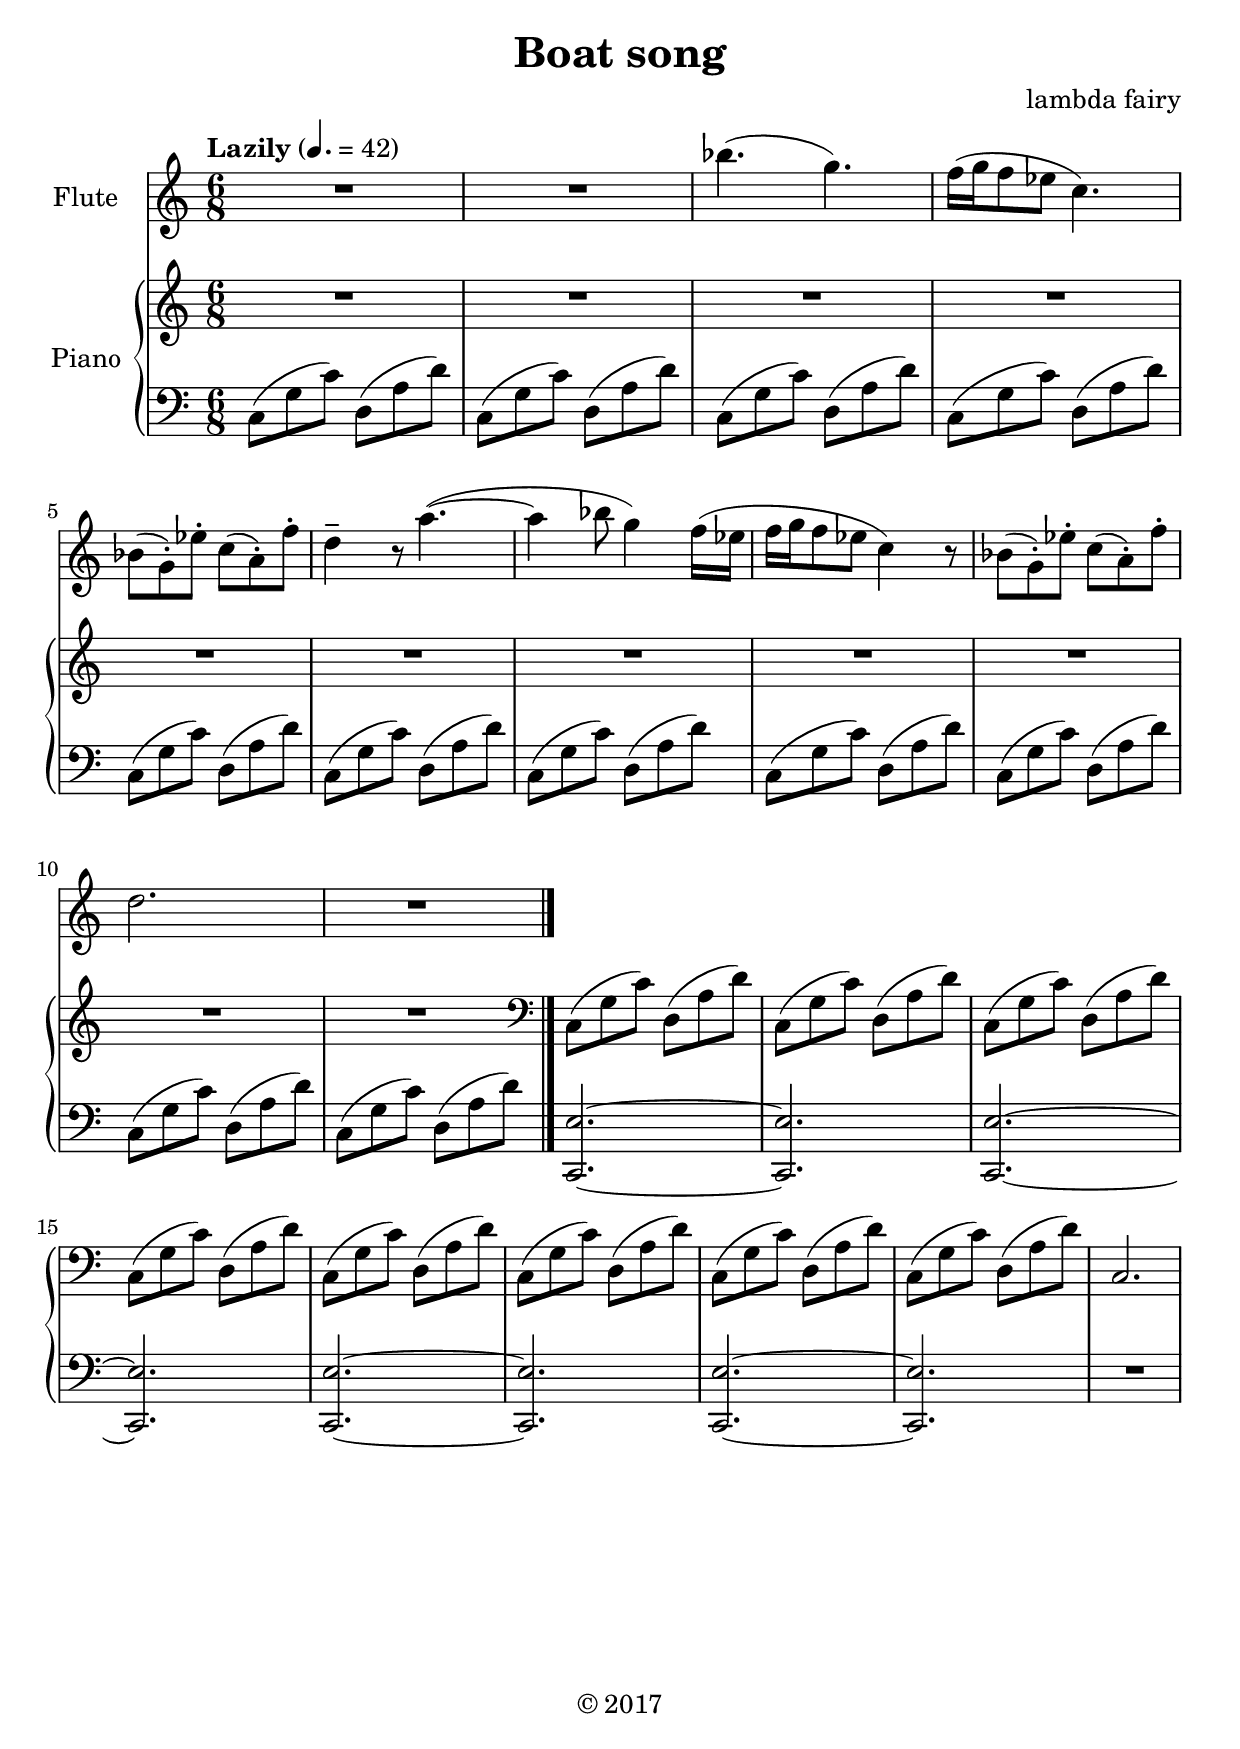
\version "2.18.2"

\include "articulate.ly"
\include "shared.ily"

#(set-global-staff-size 23)

\header {
    title = "Boat song"
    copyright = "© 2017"
    }

flute = \relative c'' {
    \clef treble
    \set Staff.instrumentName = #"Flute"
    \set Staff.midiInstrument = #"flute"
    \tempo "Lazily" 4. = 42
    \time 6/8

    | R2.*2

    | bf'4.( g)
    | f16( g f8 ef c4.)
    | bf8( g-.) ef'-. c( a-.) f'-.
    | d4-- r8 a'4.( ~
    | a4 bf8 g4) f16( ef
    | f g f8 ef c4) r8
    | bf8( g-.) ef'-. c( a-.) f'-.
    | d2.

    | R2.

    \bar "|."
    }

right_hand = \relative c' {
    \clef treble

    | R2.*2

    | R2.*9

    \clef bass

    \repeat unfold 8 { | c,8( g' c) d,( a' d) }
    | c,2.

    }

left_hand = \relative c {
    \clef bass

    | c8( g' c) d,( a' d)
    | c,( g' c) d,( a' d)
    \repeat unfold 9 { | c,( g' c) d,( a' d) }

    \repeat unfold 4 { | <c,, e'>2. ~ | q }
    | R2.

    }

stuff = <<
    \flute
    \new PianoStaff <<
        #(set-accidental-style 'piano)
        \set PianoStaff.instrumentName = #"Piano"
        \set PianoStaff.connectArpeggios = ##t
        \new Staff = "R" \right_hand
        \new Staff = "L" \left_hand
        >>
    >>

\score {
    \stuff
    \layout { }
    }

\score {
    \articulate \stuff
    \midi { }
    }
